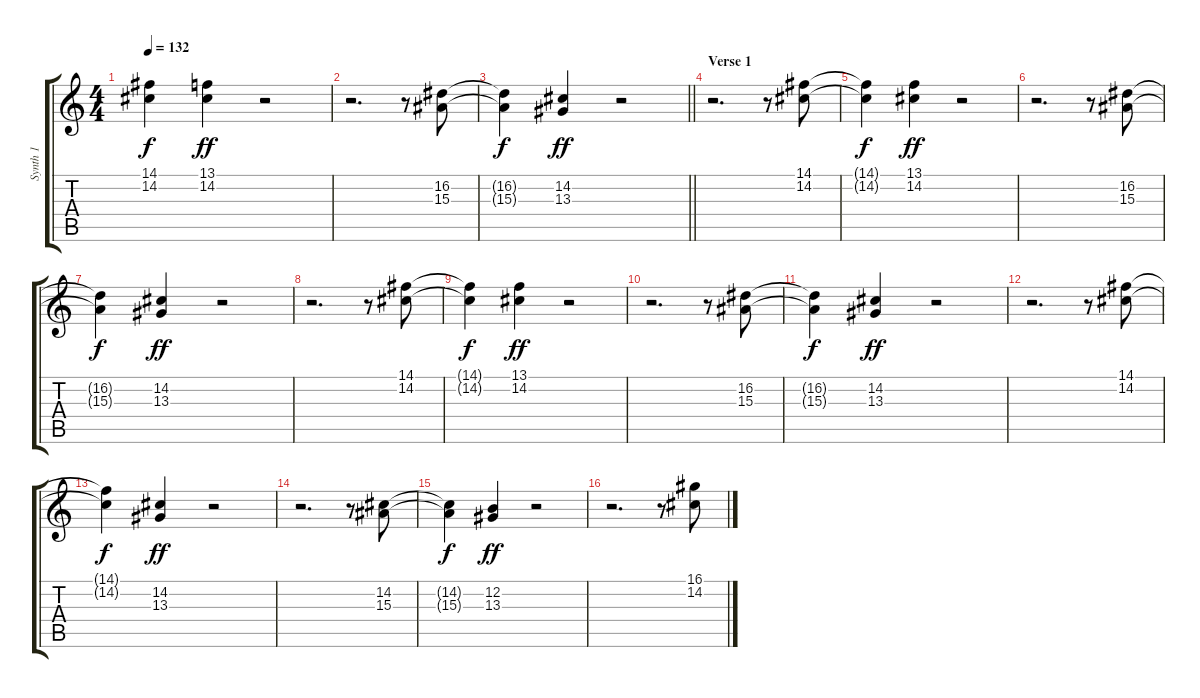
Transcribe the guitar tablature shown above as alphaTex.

\track ("Synth 1" "Synth 1") {instrument rockorgan}
\staff {score tabs}
\tuning (E4 B3 G3 D3 A2 E2) {hide}
\ts (4 4)
\tempo 132
\clef g2
\ks c
(14.1{t} 14.2{t}).4{dy f} (13.1 14.2).4{dy ff} r.2 |
r.2{d} r.8 (16.2 15.3).8 |
\barLineRight lightlight
(16.2{t} 15.3{t}).4{dy f} (14.2 13.3).4{dy ff} r.2 |
\section ("" "Verse 1")
r.2{d} r.8 (14.1 14.2).8 |
(14.1{t} 14.2{t}).4{dy f} (13.1 14.2).4{dy ff} r.2 |
r.2{d} r.8 (16.2 15.3).8 |
(16.2{t} 15.3{t}).4{dy f} (14.2 13.3).4{dy ff} r.2 |
r.2{d} r.8 (14.1 14.2).8 |
(14.1{t} 14.2{t}).4{dy f} (13.1 14.2).4{dy ff} r.2 |
r.2{d} r.8 (16.2 15.3).8 |
(16.2{t} 15.3{t}).4{dy f} (14.2 13.3).4{dy ff} r.2 |
r.2{d} r.8 (14.1 14.2).8 |
(14.1{t} 14.2{t}).4{dy f} (14.2 13.3).4{dy ff} r.2 |
r.2{d} r.8 (14.2 15.3).8 |
(14.2{t} 15.3{t}).4{dy f} (12.2 13.3).4{dy ff} r.2 |
r.2{d} r.8 (16.1 14.2).8
